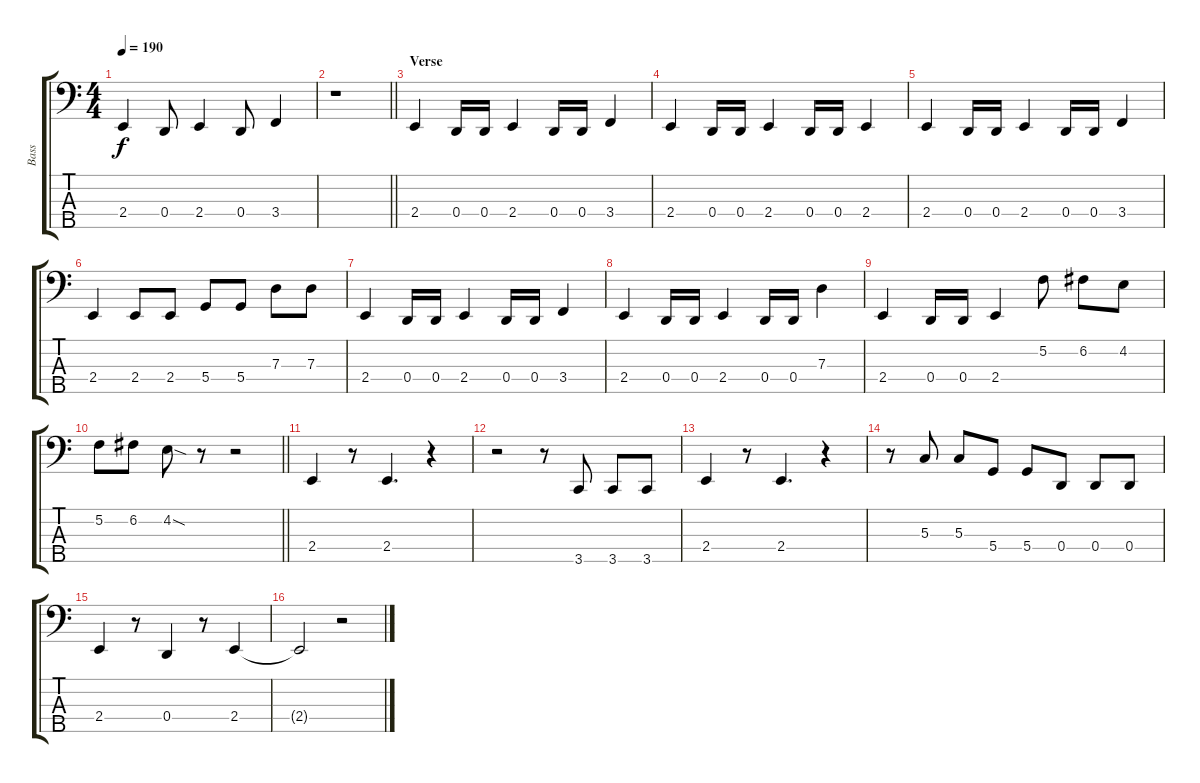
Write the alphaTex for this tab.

\track ("Bass" "Bass") {instrument electricbasspick}
\staff {score tabs}
\tuning (F2 C2 G1 D1 A0) {hide}
\ts (4 4)
\tempo 190
\clef f4
\ks c
2.4.4{dy f} 0.4.8 2.4.4 0.4.8 3.4.4 |
\barLineRight lightlight
r.1 |
\section ("" "Verse")
2.4.4 0.4.16 0.4.16 2.4.4 0.4.16 0.4.16 3.4.4 |
2.4.4 0.4.16 0.4.16 2.4.4 0.4.16 0.4.16 2.4.4 |
2.4.4 0.4.16 0.4.16 2.4.4 0.4.16 0.4.16 3.4.4 |
2.4.4 2.4.8 2.4.8 5.4.8 5.4.8 7.3.8 7.3.8 |
2.4.4 0.4.16 0.4.16 2.4.4 0.4.16 0.4.16 3.4.4 |
2.4.4 0.4.16 0.4.16 2.4.4 0.4.16 0.4.16 7.3.4 |
2.4.4 0.4.16 0.4.16 2.4.4 5.2.8 6.2.8 4.2.8 |
\barLineRight lightlight
5.2.8 6.2.8 4.2{sod}.8 r.8 r.2 |
2.4.4 r.8 2.4.4{d} r.4 |
r.2 r.8 3.5.8 3.5.8 3.5.8 |
2.4.4 r.8 2.4.4{d} r.4 |
r.8 5.3.8 5.3.8 5.4.8 5.4.8 0.4.8 0.4.8 0.4.8 |
2.4.4 r.8 0.4.4 r.8 2.4.4 |
2.4{t}.2 r.2
